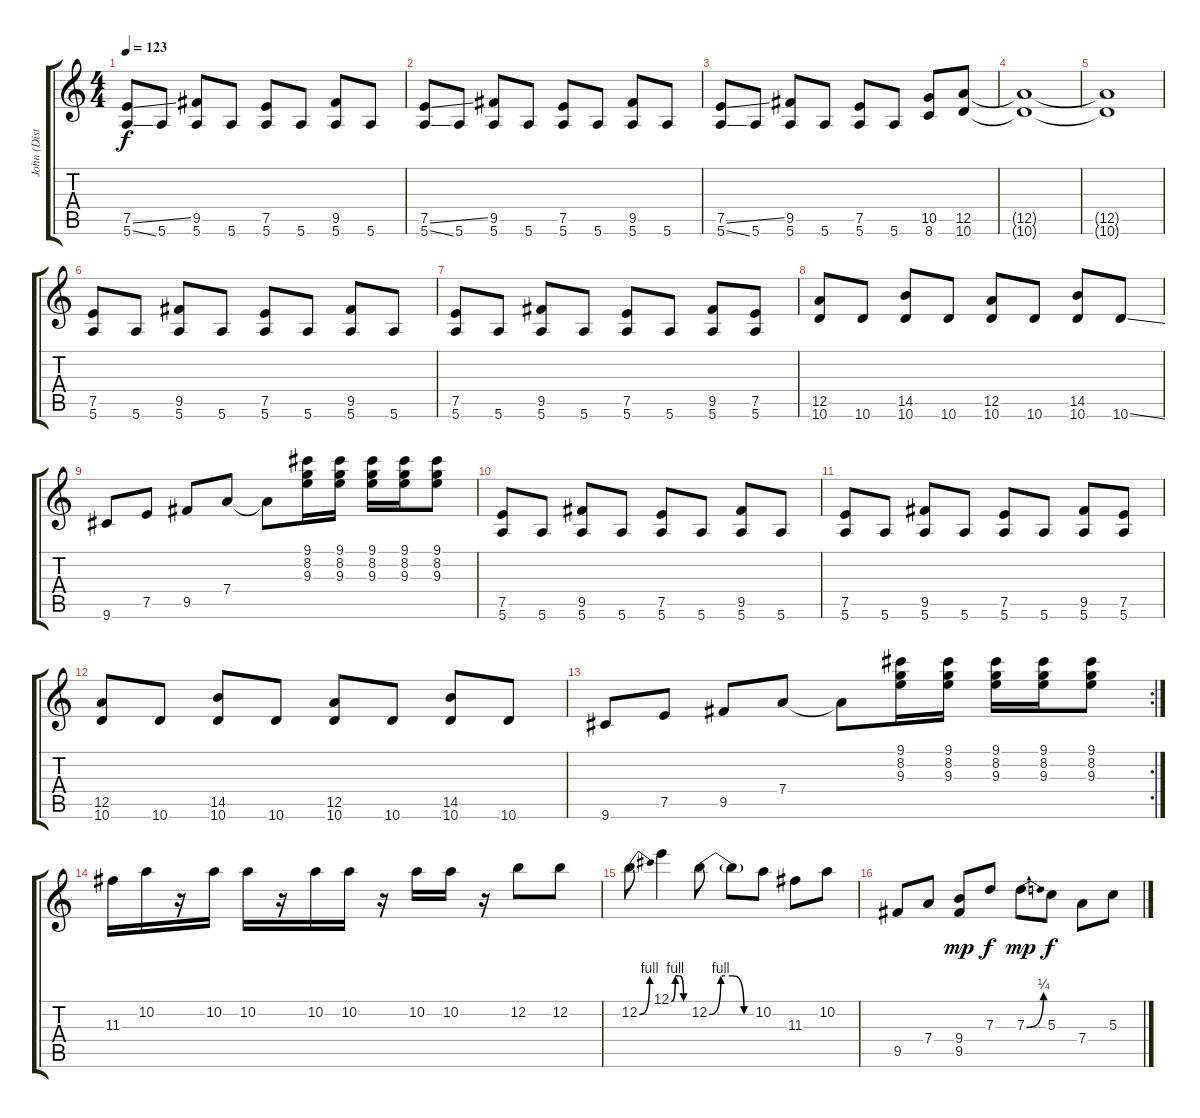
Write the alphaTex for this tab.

\track ("John (Disto Gtr)" "John (Dist") {instrument distortionguitar}
\staff {score tabs}
\tuning (E4 B3 G3 D3 A2 E2) {hide}
\ts (4 4)
\tempo 123
\clef g2
\ks c
(7.5{ss} 5.6{ss}).8{dy f} 5.6.8 (9.5 5.6).8 5.6.8 (7.5 5.6).8 5.6.8 (9.5 5.6).8 5.6.8 |
(7.5{ss} 5.6{ss}).8 5.6.8 (9.5 5.6).8 5.6.8 (7.5 5.6).8 5.6.8 (9.5 5.6).8 5.6.8 |
(7.5{ss} 5.6{ss}).8 5.6.8 (9.5 5.6).8 5.6.8 (7.5 5.6).8 5.6.8 (10.5 8.6).8 (12.5 10.6).8 |
(12.5{t} 10.6{t}).1 |
(12.5{t} 10.6{t}).1 |
(7.5 5.6).8 5.6.8 (9.5 5.6).8 5.6.8 (7.5 5.6).8 5.6.8 (9.5 5.6).8 5.6.8 |
(7.5 5.6).8 5.6.8 (9.5 5.6).8 5.6.8 (7.5 5.6).8 5.6.8 (9.5 5.6).8 (7.5 5.6).8 |
(12.5 10.6).8 10.6.8 (14.5 10.6).8 10.6.8 (12.5 10.6).8 10.6.8 (14.5 10.6).8 10.6{ss}.8 |
9.6.8 7.5.8 9.5.8 7.4.8 7.4{t}.8 (9.1 8.2 9.3).16 (9.1 8.2 9.3).16 (9.1 8.2 9.3).16 (9.1 8.2 9.3).16 (9.1 8.2 9.3).8 |
(7.5 5.6).8 5.6.8 (9.5 5.6).8 5.6.8 (7.5 5.6).8 5.6.8 (9.5 5.6).8 5.6.8 |
(7.5 5.6).8 5.6.8 (9.5 5.6).8 5.6.8 (7.5 5.6).8 5.6.8 (9.5 5.6).8 (7.5 5.6).8 |
(12.5 10.6).8 10.6.8 (14.5 10.6).8 10.6.8 (12.5 10.6).8 10.6.8 (14.5 10.6).8 10.6.8 |
\rc 2
9.6.8 7.5.8 9.5.8 7.4.8 7.4{t}.8 (9.1 8.2 9.3).16 (9.1 8.2 9.3).16 (9.1 8.2 9.3).16 (9.1 8.2 9.3).16 (9.1 8.2 9.3).8 |
11.3.16 10.2.16 r.16 10.2.16 10.2.16 r.16 10.2.16 10.2.16 r.16 10.2.16 10.2.16 r.16 12.2.8 12.2.8 |
12.2{be (bend 0 0 60 4)}.8 12.1{be (custom 0 0 15 4 30 4 45 0 60 0)}.4 12.2{be (custom 0 0 15 4 30 4 45 0 60 0)}.8 12.2{t}.8 10.2.8 11.3.8 10.2.8 |
9.5.8 7.4.8 (9.4 9.5).8{dy mp} 7.3.8{dy f} 7.3{be (bend 0 0 60 1)}.8{dy mp} 5.3.8{dy f} 7.4.8 5.3.8
